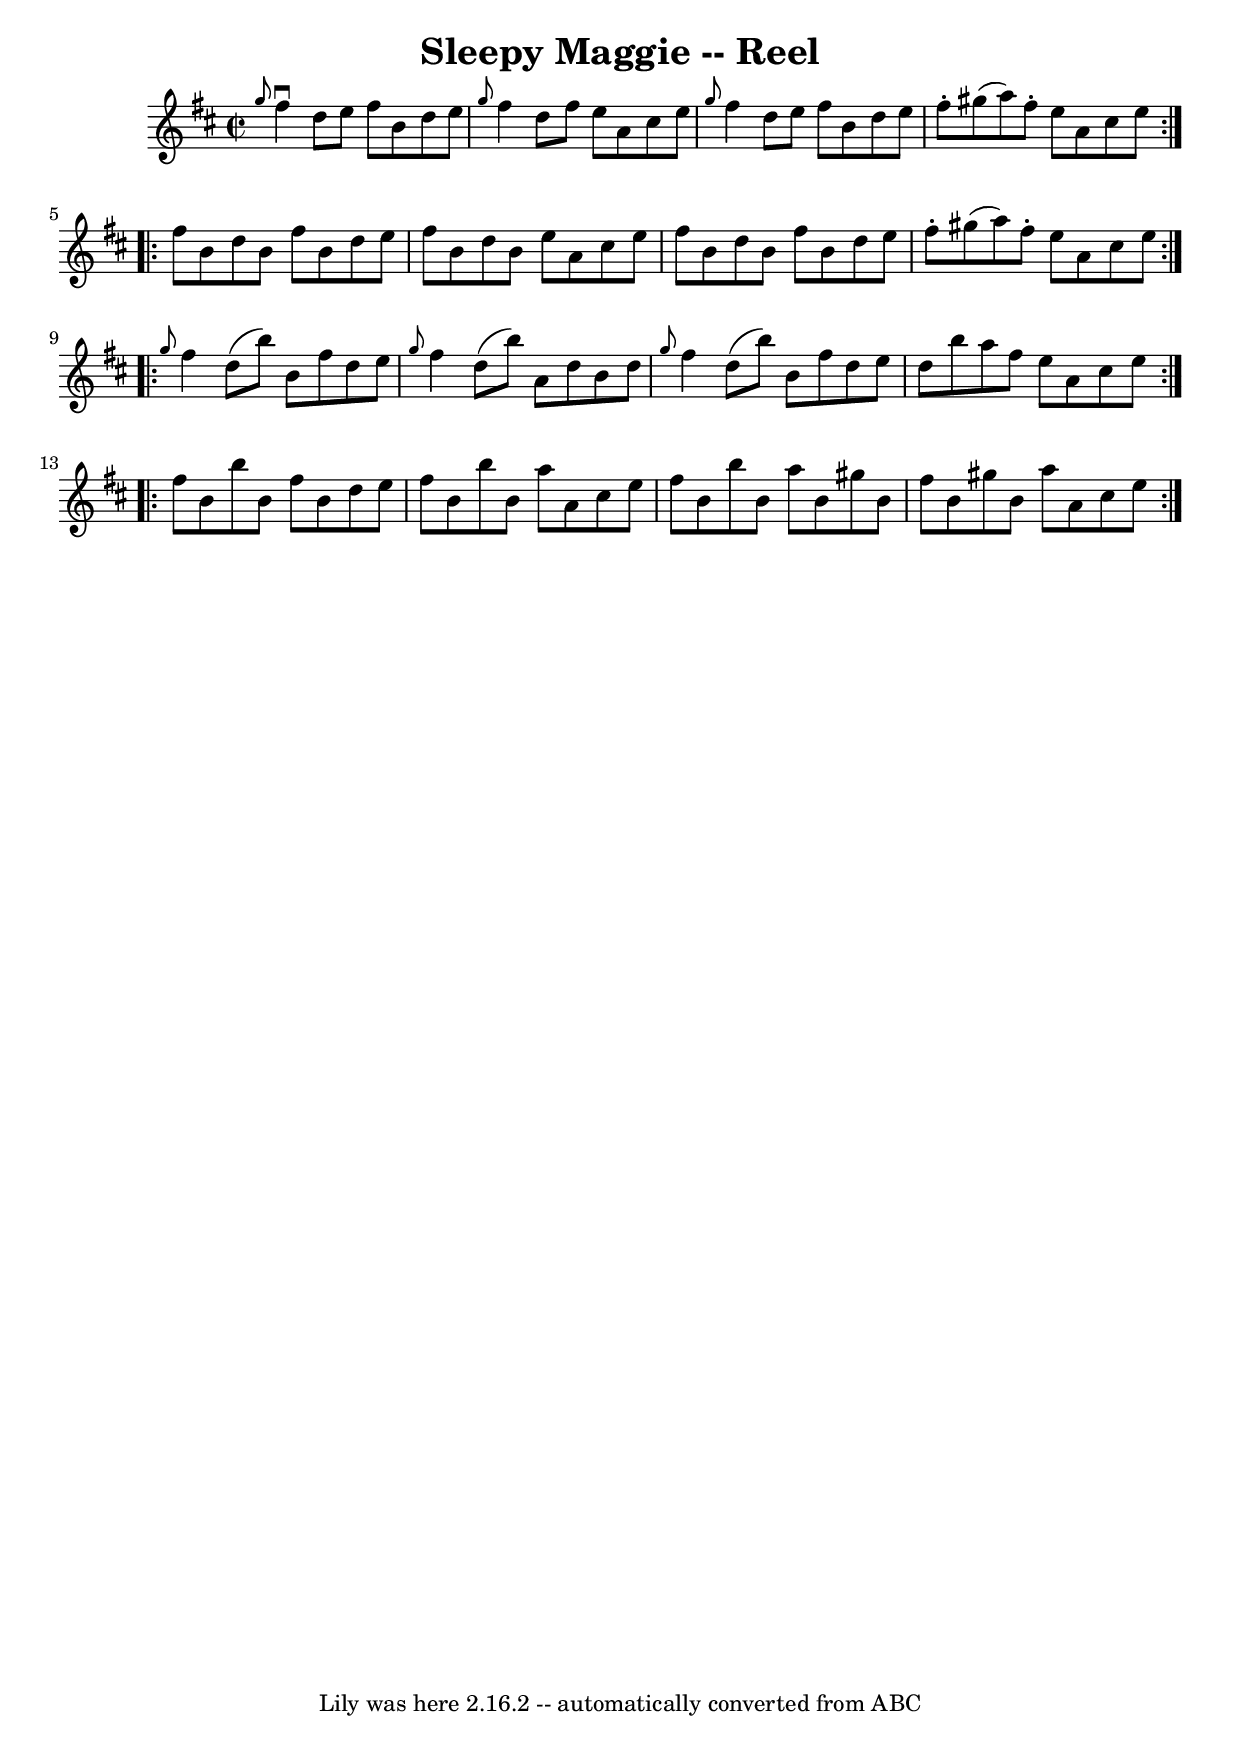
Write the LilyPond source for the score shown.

\version "2.16.2"
\include "Mammoth.ily"
\header {
  %% book = "Ryan's Mammoth Collection"
 crossRefNumber = "1"
 footnotes = "\\\\145"
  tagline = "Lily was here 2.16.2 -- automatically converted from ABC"
  title = "Sleepy Maggie -- Reel"

}
voicedefault =  {



  \repeat volta 2 {

    \override Staff.TimeSignature #'style = #'C
    \time 2/2 
    \key b \minor
    \grace { g''8  
	   } fs''4^\downbow d''8 e''8 fs''8 b'8 d''8 e''8     |
    \grace { g''8  
	   } fs''4 d''8 fs''8 e''8 a'8 cs''8 e''8     |
    \grace { g''8  
 	   } fs''4 d''8 e''8 fs''8 b'8 d''8 e''8     |
    
 fs''8-. gs''8 (a''8) fs''8-. e''8 a'8 cs''8 e''8    

  } 
  \repeat volta 2 {
 fs''8 b'8 d''8 b'8 fs''8 b'8 d''8 e''8     |
 fs''8 b'8 d''8 b'8 e''8 a'8 cs''8 e''8     |
 fs''8 b'8 d''8 b'8 fs''8 b'8 d''8 e''8     |
 fs''8-. gs''8 (a''8) fs''8-. e''8 a'8    
 cs''8 e''8    
  } 
  \repeat volta 2 {
    \grace { g''8   	   } fs''4 d''8 (b''8) b'8 fs''8 d''8 e''8     |
    \grace { g''8  
	   } fs''4 d''8 (b''8) a'8 d''8 b'8 d''8     |
    \grace {   
 g''8       } fs''4 d''8 (b''8) b'8 fs''8 d''8 e''8      |
 d''8 b''8 a''8 fs''8 e''8 a'8 cs''8 e''8    

  } 
  \repeat volta 2 {
 fs''8 b'8 b''8 b'8 fs''8 b'8 d''8 e''8     |
 fs''8 b'8 b''8 b'8 a''8 a'8 cs''8 e''8     |
 fs''8 b'8 b''8 b'8 a''8 b'8 gs''8 b'8  |
 fs''8 b'8 gs''8 b'8 a''8 a'8 cs''8 e''8   
    
  }   

}

\score{
  <<

    \context Staff="default"
    {
      \voicedefault 
      
    }

  >>
  \layout {
    
  }
  \midi {
  }

}
